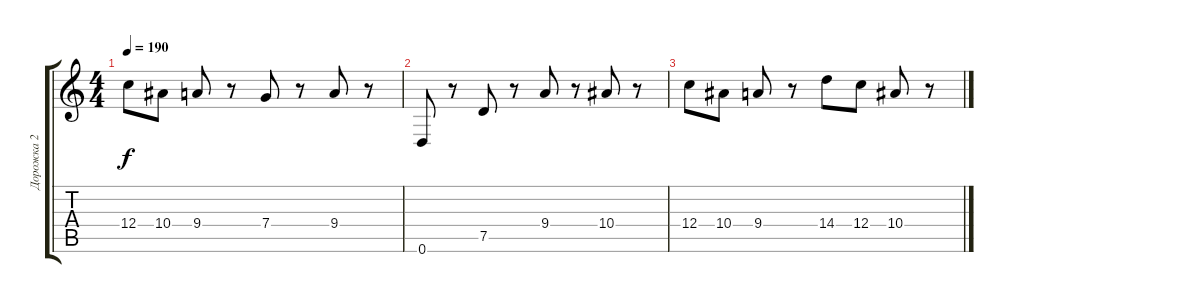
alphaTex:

\track ("Дорожка 2" "Дорожка 2") {instrument acousticguitarnylon}
\staff {score tabs}
\tuning (D4 A3 F3 C3 G2 D2) {hide}
\ts (4 4)
\tempo 190
\clef g2
\ks c
12.4.8{dy f} 10.4.8 9.4.8 r.8 7.4.8 r.8 9.4.8 r.8 |
0.6.8 r.8 7.5.8 r.8 9.4.8 r.8 10.4.8 r.8 |
12.4.8 10.4.8 9.4.8 r.8 14.4.8 12.4.8 10.4.8 r.8
